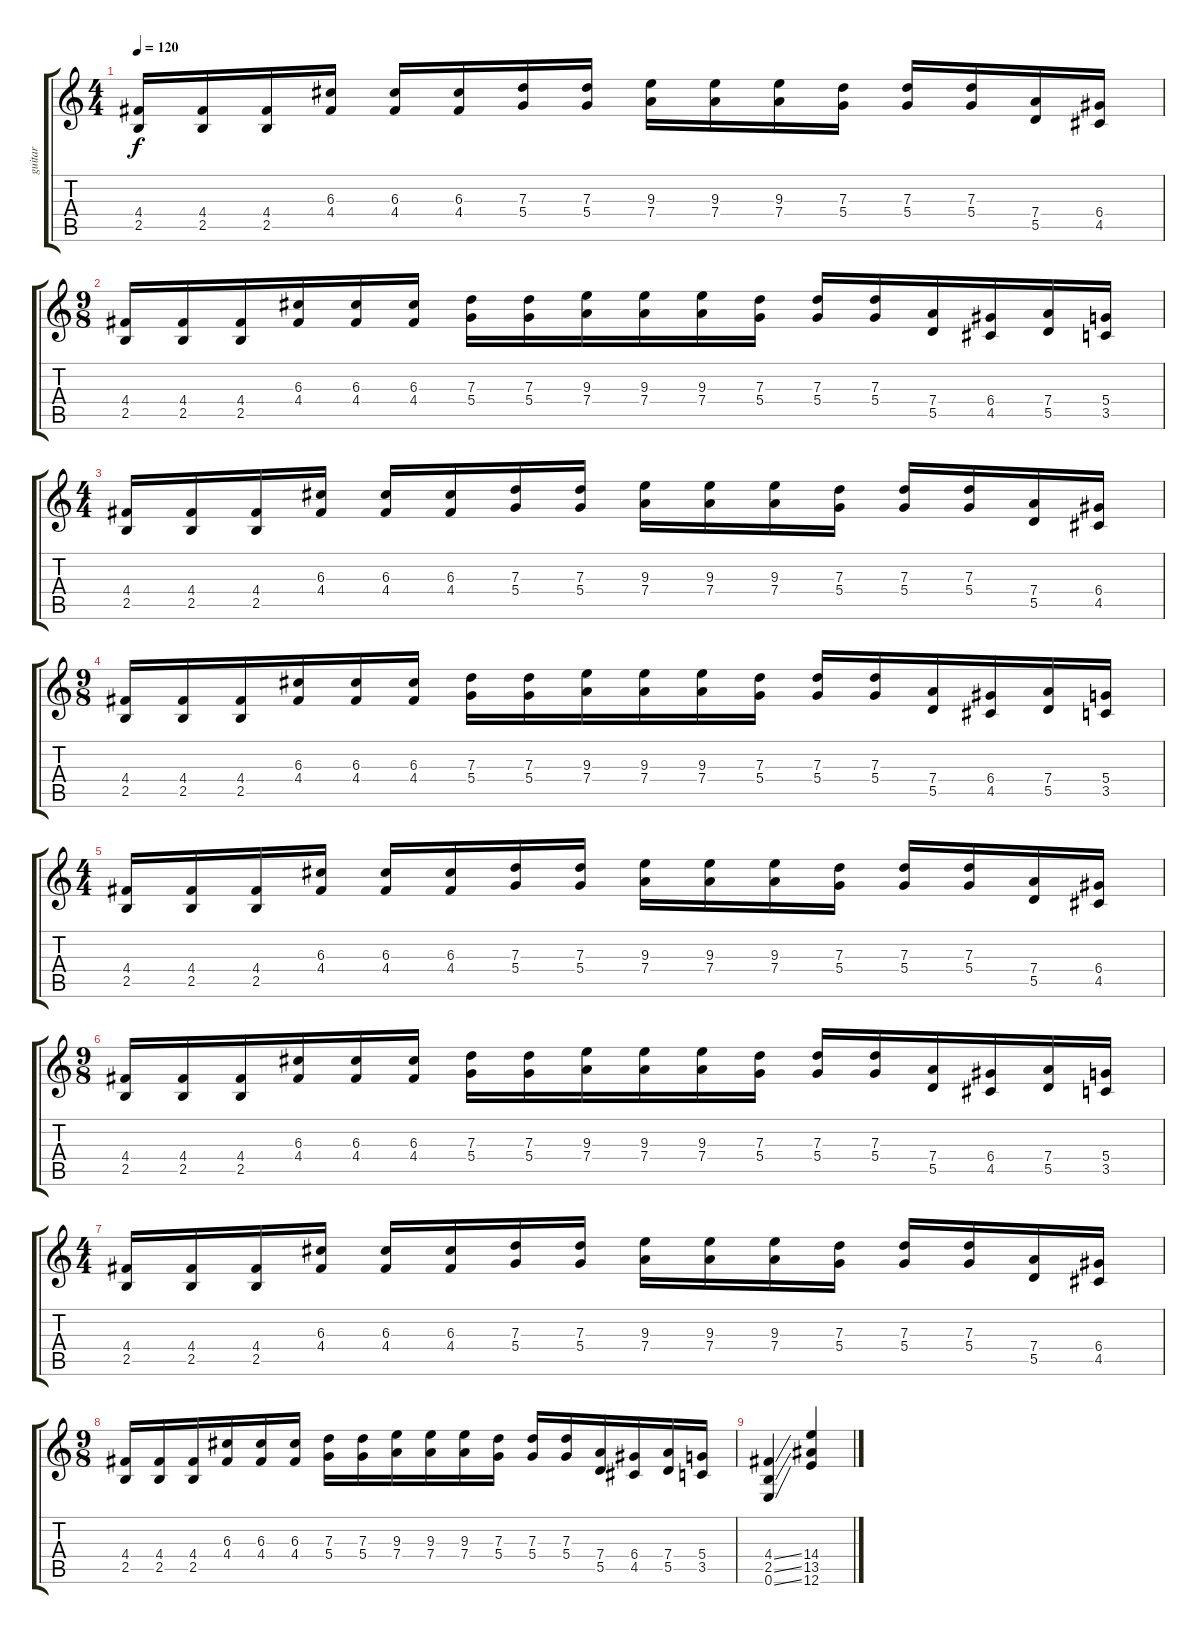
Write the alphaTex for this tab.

\track ("guitar" "guitar") {instrument distortionguitar}
\staff {score tabs}
\tuning (E4 B3 G3 D3 A2 E2) {hide}
\ts (4 4)
\tempo 120
\clef g2
\ks c
(4.4 2.5).16{dy f} (4.4 2.5).16 (4.4 2.5).16 (6.3 4.4).16 (6.3 4.4).16 (6.3 4.4).16 (7.3 5.4).16 (7.3 5.4).16 (9.3 7.4).16 (9.3 7.4).16 (9.3 7.4).16 (7.3 5.4).16 (7.3 5.4).16 (7.3 5.4).16 (7.4 5.5).16 (6.4 4.5).16 |
\ts (9 8)
(4.4 2.5).16 (4.4 2.5).16 (4.4 2.5).16 (6.3 4.4).16 (6.3 4.4).16 (6.3 4.4).16 (7.3 5.4).16 (7.3 5.4).16 (9.3 7.4).16 (9.3 7.4).16 (9.3 7.4).16 (7.3 5.4).16 (7.3 5.4).16 (7.3 5.4).16 (7.4 5.5).16 (6.4 4.5).16 (7.4 5.5).16 (5.4 3.5).16 |
\ts (4 4)
(4.4 2.5).16 (4.4 2.5).16 (4.4 2.5).16 (6.3 4.4).16 (6.3 4.4).16 (6.3 4.4).16 (7.3 5.4).16 (7.3 5.4).16 (9.3 7.4).16 (9.3 7.4).16 (9.3 7.4).16 (7.3 5.4).16 (7.3 5.4).16 (7.3 5.4).16 (7.4 5.5).16 (6.4 4.5).16 |
\ts (9 8)
(4.4 2.5).16 (4.4 2.5).16 (4.4 2.5).16 (6.3 4.4).16 (6.3 4.4).16 (6.3 4.4).16 (7.3 5.4).16 (7.3 5.4).16 (9.3 7.4).16 (9.3 7.4).16 (9.3 7.4).16 (7.3 5.4).16 (7.3 5.4).16 (7.3 5.4).16 (7.4 5.5).16 (6.4 4.5).16 (7.4 5.5).16 (5.4 3.5).16 |
\ts (4 4)
(4.4 2.5).16 (4.4 2.5).16 (4.4 2.5).16 (6.3 4.4).16 (6.3 4.4).16 (6.3 4.4).16 (7.3 5.4).16 (7.3 5.4).16 (9.3 7.4).16 (9.3 7.4).16 (9.3 7.4).16 (7.3 5.4).16 (7.3 5.4).16 (7.3 5.4).16 (7.4 5.5).16 (6.4 4.5).16 |
\ts (9 8)
(4.4 2.5).16 (4.4 2.5).16 (4.4 2.5).16 (6.3 4.4).16 (6.3 4.4).16 (6.3 4.4).16 (7.3 5.4).16 (7.3 5.4).16 (9.3 7.4).16 (9.3 7.4).16 (9.3 7.4).16 (7.3 5.4).16 (7.3 5.4).16 (7.3 5.4).16 (7.4 5.5).16 (6.4 4.5).16 (7.4 5.5).16 (5.4 3.5).16 |
\ts (4 4)
(4.4 2.5).16 (4.4 2.5).16 (4.4 2.5).16 (6.3 4.4).16 (6.3 4.4).16 (6.3 4.4).16 (7.3 5.4).16 (7.3 5.4).16 (9.3 7.4).16 (9.3 7.4).16 (9.3 7.4).16 (7.3 5.4).16 (7.3 5.4).16 (7.3 5.4).16 (7.4 5.5).16 (6.4 4.5).16 |
\ts (9 8)
(4.4 2.5).16 (4.4 2.5).16 (4.4 2.5).16 (6.3 4.4).16 (6.3 4.4).16 (6.3 4.4).16 (7.3 5.4).16 (7.3 5.4).16 (9.3 7.4).16 (9.3 7.4).16 (9.3 7.4).16 (7.3 5.4).16 (7.3 5.4).16 (7.3 5.4).16 (7.4 5.5).16 (6.4 4.5).16 (7.4 5.5).16 (5.4 3.5).16 |
(4.4{ss} 2.5{ss} 0.6{ss}).4 (14.4 13.5 12.6).4
